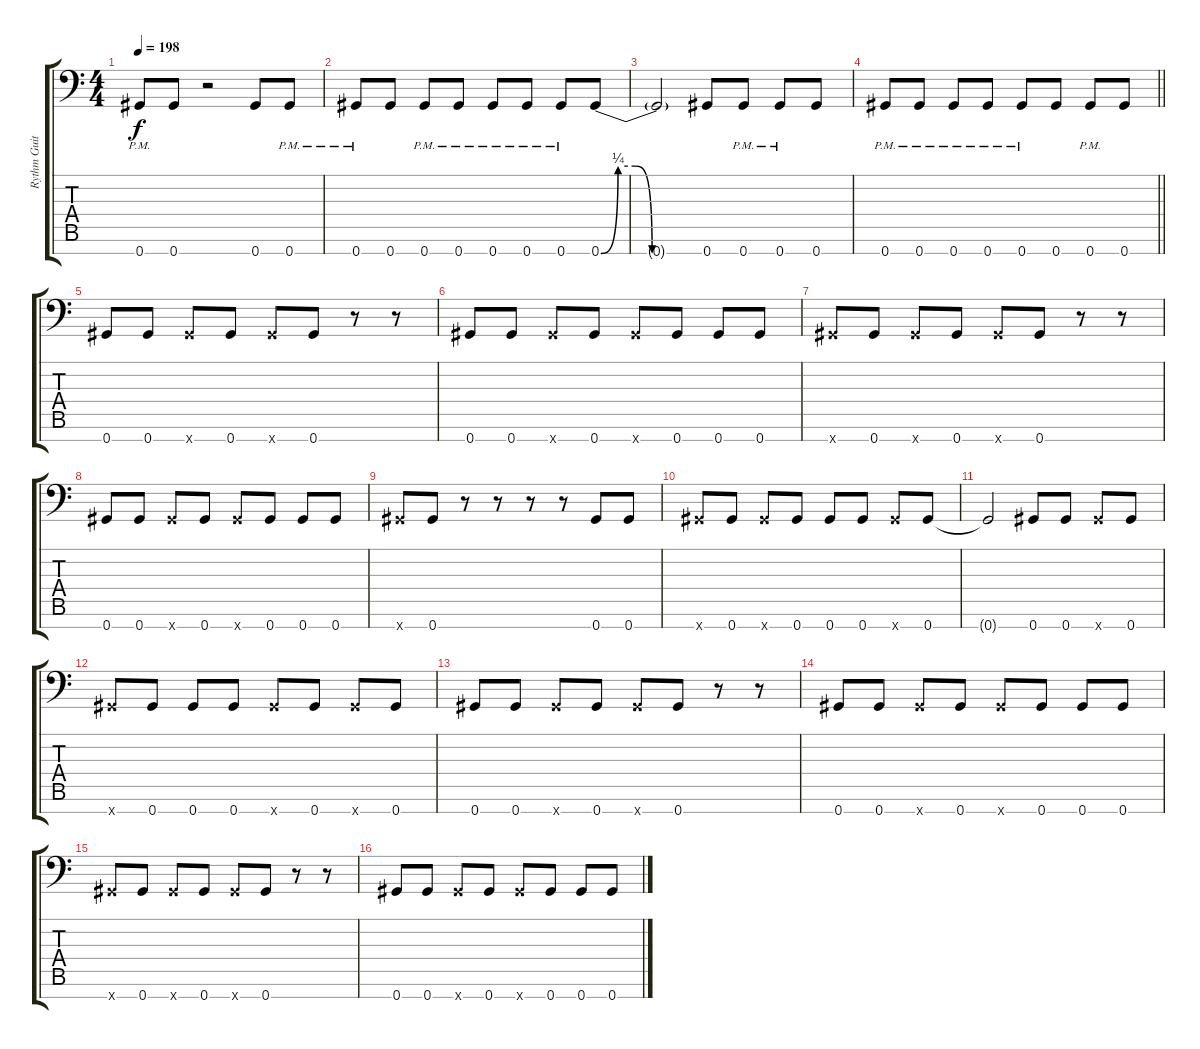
\track ("Rythm Guitar #1" "Rythm Guit") {instrument distortionguitar}
\staff {score tabs}
\tuning (Eb4 Bb3 F3 Eb3 Bb2 F2 Ab1) {hide}
\ts (4 4)
\tempo 198
\clef f4
\ks c
0.7{pm}.8{dy f} 0.7.8 r.2 0.7.8 0.7{pm}.8 |
0.7{pm}.8 0.7.8 0.7{pm}.8 0.7{pm}.8 0.7{pm}.8 0.7{pm}.8 0.7{pm}.8 0.7{be (custom 0 0 10 1 20 1 30 0 60 0)}.8 |
0.7{t}.2 0.7.8 0.7{pm}.8 0.7{pm}.8 0.7.8 |
\barLineRight lightlight
0.7{pm}.8 0.7{pm}.8 0.7{pm}.8 0.7{pm}.8 0.7{pm}.8 0.7.8 0.7{pm}.8 0.7.8 |
\section ("" "")
0.7.8 0.7.8 0.7{x}.8 0.7.8 0.7{x}.8 0.7.8 r.8 r.8 |
0.7.8 0.7.8 0.7{x}.8 0.7.8 0.7{x}.8 0.7.8 0.7.8 0.7.8 |
0.7{x}.8 0.7.8 0.7{x}.8 0.7.8 0.7{x}.8 0.7.8 r.8 r.8 |
0.7.8 0.7.8 0.7{x}.8 0.7.8 0.7{x}.8 0.7.8 0.7.8 0.7.8 |
0.7{x}.8 0.7.8 r.8 r.8 r.8 r.8 0.7.8 0.7.8 |
0.7{x}.8 0.7.8 0.7{x}.8 0.7.8 0.7.8 0.7.8 0.7{x}.8 0.7.8 |
0.7{t}.2 0.7.8 0.7.8 0.7{x}.8 0.7.8 |
0.7{x}.8 0.7.8 0.7.8 0.7.8 0.7{x}.8 0.7.8 0.7{x}.8 0.7.8 |
0.7.8 0.7.8 0.7{x}.8 0.7.8 0.7{x}.8 0.7.8 r.8 r.8 |
0.7.8 0.7.8 0.7{x}.8 0.7.8 0.7{x}.8 0.7.8 0.7.8 0.7.8 |
0.7{x}.8 0.7.8 0.7{x}.8 0.7.8 0.7{x}.8 0.7.8 r.8 r.8 |
0.7.8 0.7.8 0.7{x}.8 0.7.8 0.7{x}.8 0.7.8 0.7.8 0.7.8
